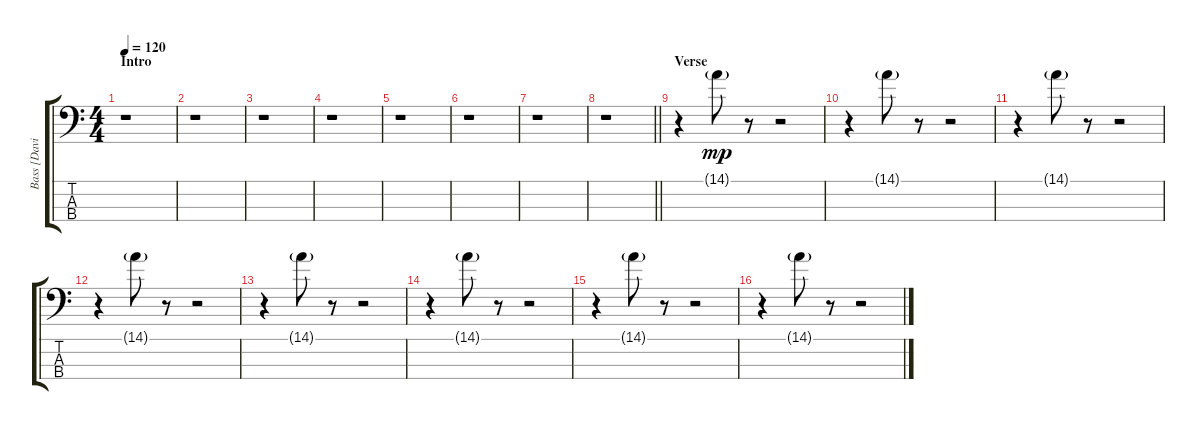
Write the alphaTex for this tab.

\track ("Bass [David J.]" "Bass [Davi") {instrument electricbassfinger}
\staff {score tabs}
\tuning (G2 D2 A1 E1) {hide}
\ts (4 4)
\section ("" "Intro")
\tempo 120
\clef f4
\ks c
r.1{dy mp instrument electricbassfinger} |
r.1 |
r.1 |
r.1 |
r.1 |
r.1 |
r.1 |
\barLineRight lightlight
r.1 |
\section ("" "Verse")
r.4 14.1{g}.8 r.8 r.2 |
r.4 14.1{g}.8 r.8 r.2 |
r.4 14.1{g}.8 r.8 r.2 |
r.4 14.1{g}.8 r.8 r.2 |
r.4 14.1{g}.8 r.8 r.2 |
r.4 14.1{g}.8 r.8 r.2 |
r.4 14.1{g}.8 r.8 r.2 |
r.4 14.1{g}.8 r.8 r.2
